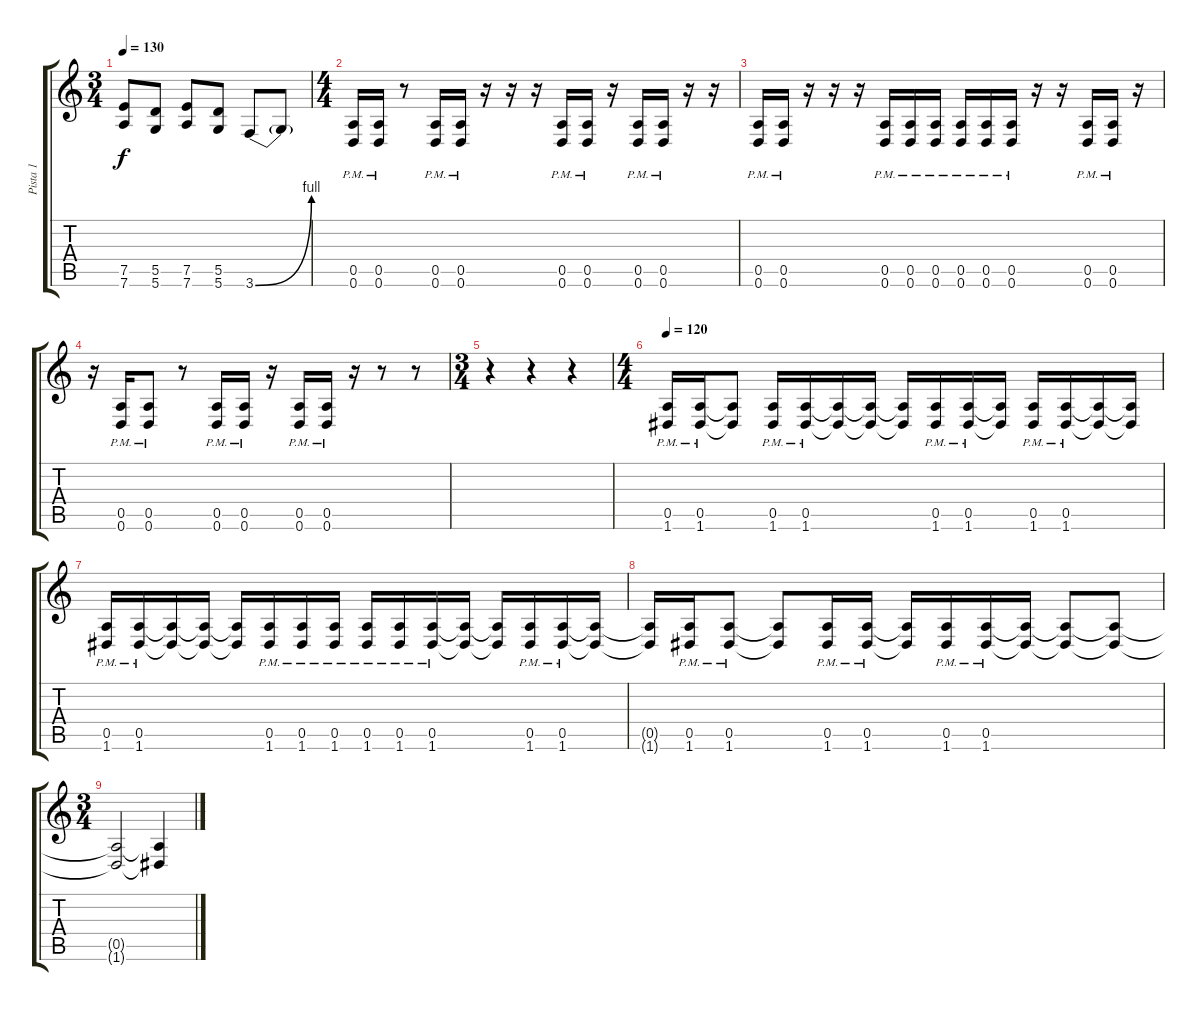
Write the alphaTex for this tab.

\track ("Pista 1" "Pista 1") {instrument distortionguitar}
\staff {score tabs}
\tuning (E4 B3 G3 D3 A2 D2) {hide}
\ts (3 4)
\tempo 130
\clef g2
\ks c
(7.5 7.6).8{dy f} (5.5 5.6).8 (7.5 7.6).8 (5.5 5.6).8 3.6{be (bend 0 0 60 4)}.8 3.6{t}.8 |
\ts (4 4)
(0.5{pm} 0.6{pm}).16 (0.5{pm} 0.6{pm}).16 r.8 (0.5{pm} 0.6{pm}).16 (0.5{pm} 0.6{pm}).16 r.16 r.16 r.16 (0.5{pm} 0.6{pm}).16 (0.5{pm} 0.6{pm}).16 r.16 (0.5{pm} 0.6{pm}).16 (0.5{pm} 0.6{pm}).16 r.16 r.16 |
(0.5{pm} 0.6{pm}).16 (0.5{pm} 0.6{pm}).16 r.16 r.16 r.16 (0.5{pm} 0.6{pm}).16 (0.5{pm} 0.6{pm}).16 (0.5{pm} 0.6{pm}).16 (0.5{pm} 0.6{pm}).16 (0.5{pm} 0.6{pm}).16 (0.5{pm} 0.6{pm}).16 r.16 r.16 (0.5{pm} 0.6{pm}).16 (0.5{pm} 0.6{pm}).16 r.16 |
r.16 (0.5{pm} 0.6{pm}).16 (0.5{pm} 0.6{pm}).8 r.8 (0.5{pm} 0.6{pm}).16 (0.5{pm} 0.6{pm}).16 r.16 (0.5{pm} 0.6{pm}).16 (0.5{pm} 0.6{pm}).16 r.16 r.8 r.8 |
\ts (3 4)
r.4 r.4 r.4 |
\ts (4 4)
\tempo 120
(0.5{pm} 1.6{pm}).16 (0.5{pm} 1.6{pm}).16 (0.5{t} 1.6{t}).8 (0.5{pm} 1.6{pm}).16 (0.5{pm} 1.6{pm}).16 (0.5{t} 1.6{t}).16 (0.5{t} 1.6{t}).16 (0.5{t} 1.6{t}).16 (0.5{pm} 1.6{pm}).16 (0.5{pm} 1.6{pm}).16 (0.5{t} 1.6{t}).16 (0.5{pm} 1.6{pm}).16 (0.5{pm} 1.6{pm}).16 (0.5{t} 1.6{t}).16 (0.5{t} 1.6{t}).16 |
(0.5{pm} 1.6{pm}).16 (0.5{pm} 1.6{pm}).16 (0.5{t} 1.6{t}).16 (0.5{t} 1.6{t}).16 (0.5{t} 1.6{t}).16 (0.5{pm} 1.6{pm}).16 (0.5{pm} 1.6{pm}).16 (0.5{pm} 1.6{pm}).16 (0.5{pm} 1.6{pm}).16 (0.5{pm} 1.6{pm}).16 (0.5{pm} 1.6{pm}).16 (0.5{t} 1.6{t}).16 (0.5{t} 1.6{t}).16 (0.5{pm} 1.6{pm}).16 (0.5{pm} 1.6{pm}).16 (0.5{t} 1.6{t}).16 |
(0.5{t} 1.6{t}).16 (0.5{pm} 1.6{pm}).16 (0.5{pm} 1.6{pm}).8 (0.5{t} 1.6{t}).8 (0.5{pm} 1.6{pm}).16 (0.5{pm} 1.6{pm}).16 (0.5{t} 1.6{t}).16 (0.5{pm} 1.6{pm}).16 (0.5{pm} 1.6{pm}).16 (0.5{t} 1.6{t}).16 (0.5{t} 1.6{t}).8 (0.5{t} 1.6{t}).8 |
\ts (3 4)
(0.5{t} 1.6{t}).2 (0.5{t} 1.6{t}).4
